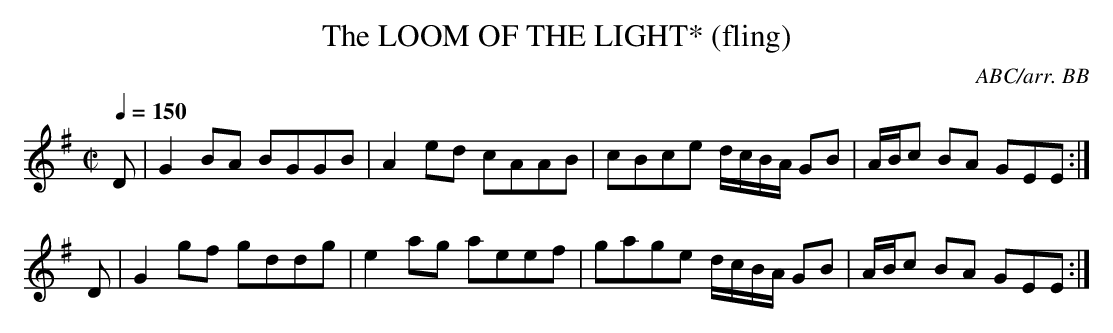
X:1
T:LOOM OF THE LIGHT* (fling), The
C:ABC/arr. BB
Y:"highland fling". Relative of "Green Grow the Rushes".
Q:1/4=150
M:C|
L:1/8 % dotted rhythm
K:Em
D|G2BA BGGB|A2ed cAAB|cBce d/c/B/A/ GB|A/B/c BA GEE :|
D|G2gf gddg|e2ag aeef|gage d/c/B/A/ GB|A/B/c BA GEE :|
